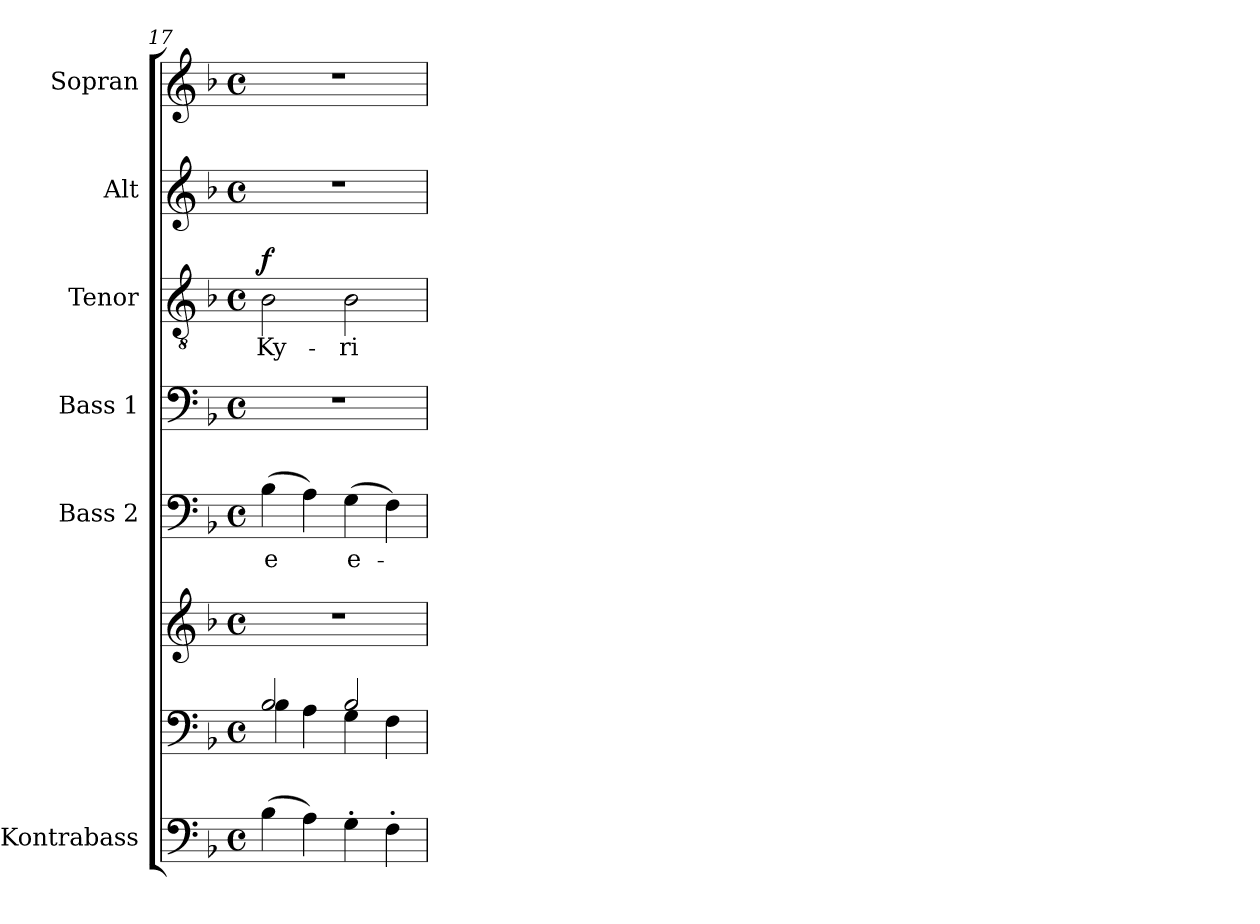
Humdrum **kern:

**kern	**kern	**kern	**kern	**text	**kern	**kern	**text	**dynam	**kern	**kern
*part7	*part6	*part6	*part5	*part5	*part4	*part3	*part3	*part3	*part2	*part1
*staff8	*staff7	*staff6	*staff5	*staff5	*staff4	*staff3	*staff3	*staff3	*staff2	*staff1
*I"Kontrabass	*	*	*I"Bass 2	*	*I"Bass 1	*I"Tenor	*	*	*I"Alt	*I"Sopran
*I'Kb.	*	*	*I'B. 2	*	*I'B. 1	*I'T.	*	*	*I'A.	*I'S.
*clefF4	*clefF4	*clefG2	*clefF4	*	*clefF4	*clefGv2	*	*	*clefG2	*clefG2
*ITrd7c12	*	*	*	*	*	*	*	*	*	*
*k[b-]	*k[b-]	*k[b-]	*k[b-]	*	*k[b-]	*k[b-]	*	*	*k[b-]	*k[b-]
*F:	*F:	*F:	*F:	*	*F:	*F:	*	*	*F:	*F:
*M4/4	*M4/4	*M4/4	*M4/4	*	*M4/4	*M4/4	*	*	*M4/4	*M4/4
*met(c)	*met(c)	*met(c)	*met(c)	*	*met(c)	*met(c)	*	*	*met(c)	*met(c)
=17	=17	=17	=17	=17	=17	=17	=17	=17	=17	=17
*	*^	*	*	*	*	*	*	*	*	*
!	!	!	!	!	!LO:LY:b	!	!	!LO:LY:b	!LO:DY:a	!	!
(>4BB-\	2B-/	4B-\	1r	(>4B-\	-e	1r	2B-\	Ky-	f	1r	1r
4AA\)	.	4A\	.	4A\)	.	.	.	.	.	.	.
!	!	!	!	!	!LO:LY:b	!	!	!LO:LY:b	!	!	!
4GG'>\	2B-/	4G\	.	(>4G\	e-	.	2B-\	-ri-	.	.	.
4FF'>\	.	4F\	.	4F\)	.	.	.	.	.	.	.
*	*v	*v	*	*	*	*	*	*	*	*	*
=	=	=	=	=	=	=	=	=	=	=
*-	*-	*-	*-	*-	*-	*-	*-	*-	*-	*-
